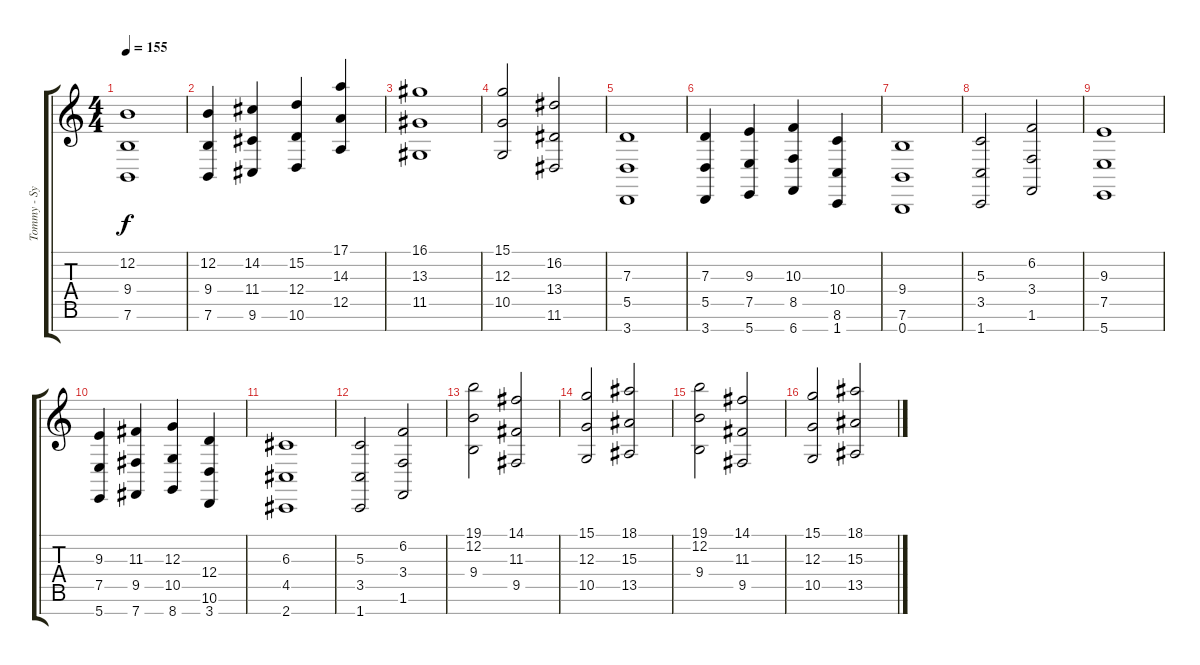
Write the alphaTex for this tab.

\track ("Tommy - Synth" "Tommy - Sy") {instrument stringensemble1}
\staff {score tabs}
\tuning (E4 B3 G3 D3 A2 E2 B1) {hide}
\ts (4 4)
\tempo 155
\clef g2
\ks c
(12.2 9.4 7.6).1{dy f} |
(12.2 9.4 7.6).4 (14.2 11.4 9.6).4 (15.2 12.4 10.6).4 (17.1 14.3 12.5).4 |
(16.1 13.3 11.5).1 |
(15.1 12.3 10.5).2 (16.2 13.4 11.6).2 |
(7.3 5.5 3.7).1 |
(7.3 5.5 3.7).4 (9.3 7.5 5.7).4 (10.3 8.5 6.7).4 (10.4 8.6 1.7).4 |
(9.4 7.6 0.7).1 |
(5.3 3.5 1.7).2 (6.2 3.4 1.6).2 |
(9.3 7.5 5.7).1 |
(9.3 7.5 5.7).4 (11.3 9.5 7.7).4 (12.3 10.5 8.7).4 (12.4 10.6 3.7).4 |
(6.3 4.5 2.7).1 |
(5.3 3.5 1.7).2 (6.2 3.4 1.6).2 |
(19.1 12.2 9.4).2 (14.1 11.3 9.5).2 |
(15.1 12.3 10.5).2 (18.1 15.3 13.5).2 |
(19.1 12.2 9.4).2 (14.1 11.3 9.5).2 |
(15.1 12.3 10.5).2 (18.1 15.3 13.5).2
